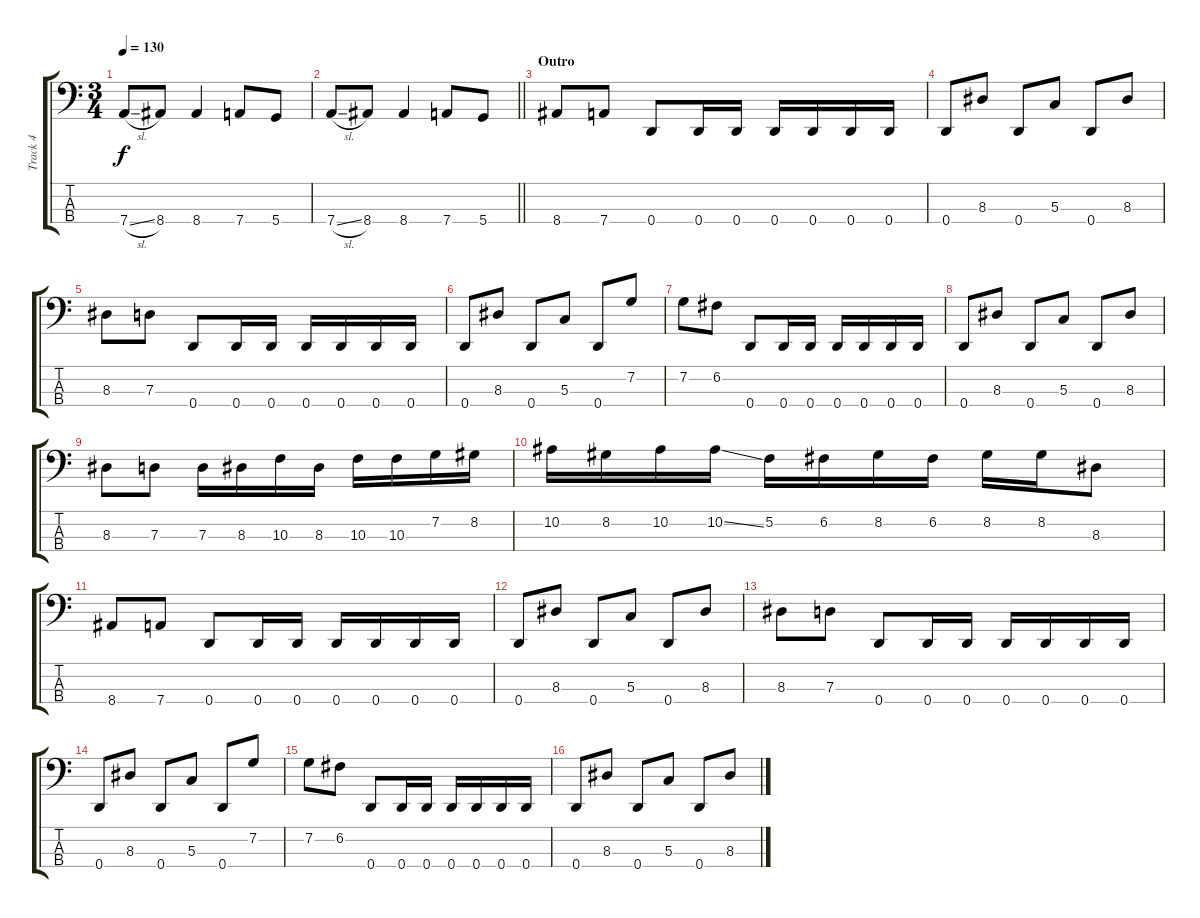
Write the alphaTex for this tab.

\track ("Track 4" "Track 4") {instrument electricbassfinger}
\staff {score tabs}
\tuning (F2 C2 G1 D1) {hide}
\ts (3 4)
\tempo 130
\clef f4
\ks c
7.4{sl}.8{dy f} 8.4.8 8.4.4 7.4.8 5.4.8 |
\barLineRight lightlight
7.4{sl}.8 8.4.8 8.4.4 7.4.8 5.4.8 |
\section ("" "Outro")
8.4.8 7.4.8 0.4.8 0.4.16 0.4.16 0.4.16 0.4.16 0.4.16 0.4.16 |
0.4.8 8.3.8 0.4.8 5.3.8 0.4.8 8.3.8 |
8.3.8 7.3.8 0.4.8 0.4.16 0.4.16 0.4.16 0.4.16 0.4.16 0.4.16 |
0.4.8 8.3.8 0.4.8 5.3.8 0.4.8 7.2.8 |
7.2.8 6.2.8 0.4.8 0.4.16 0.4.16 0.4.16 0.4.16 0.4.16 0.4.16 |
0.4.8 8.3.8 0.4.8 5.3.8 0.4.8 8.3.8 |
8.3.8 7.3.8 7.3.16 8.3.16 10.3.16 8.3.16 10.3.16 10.3.16 7.2.16 8.2.16 |
10.2.16 8.2.16 10.2.16 10.2{ss}.16 5.2.16 6.2.16 8.2.16 6.2.16 8.2.16 8.2.16 8.3.8 |
8.4.8 7.4.8 0.4.8 0.4.16 0.4.16 0.4.16 0.4.16 0.4.16 0.4.16 |
0.4.8 8.3.8 0.4.8 5.3.8 0.4.8 8.3.8 |
8.3.8 7.3.8 0.4.8 0.4.16 0.4.16 0.4.16 0.4.16 0.4.16 0.4.16 |
0.4.8 8.3.8 0.4.8 5.3.8 0.4.8 7.2.8 |
7.2.8 6.2.8 0.4.8 0.4.16 0.4.16 0.4.16 0.4.16 0.4.16 0.4.16 |
0.4.8 8.3.8 0.4.8 5.3.8 0.4.8 8.3.8
